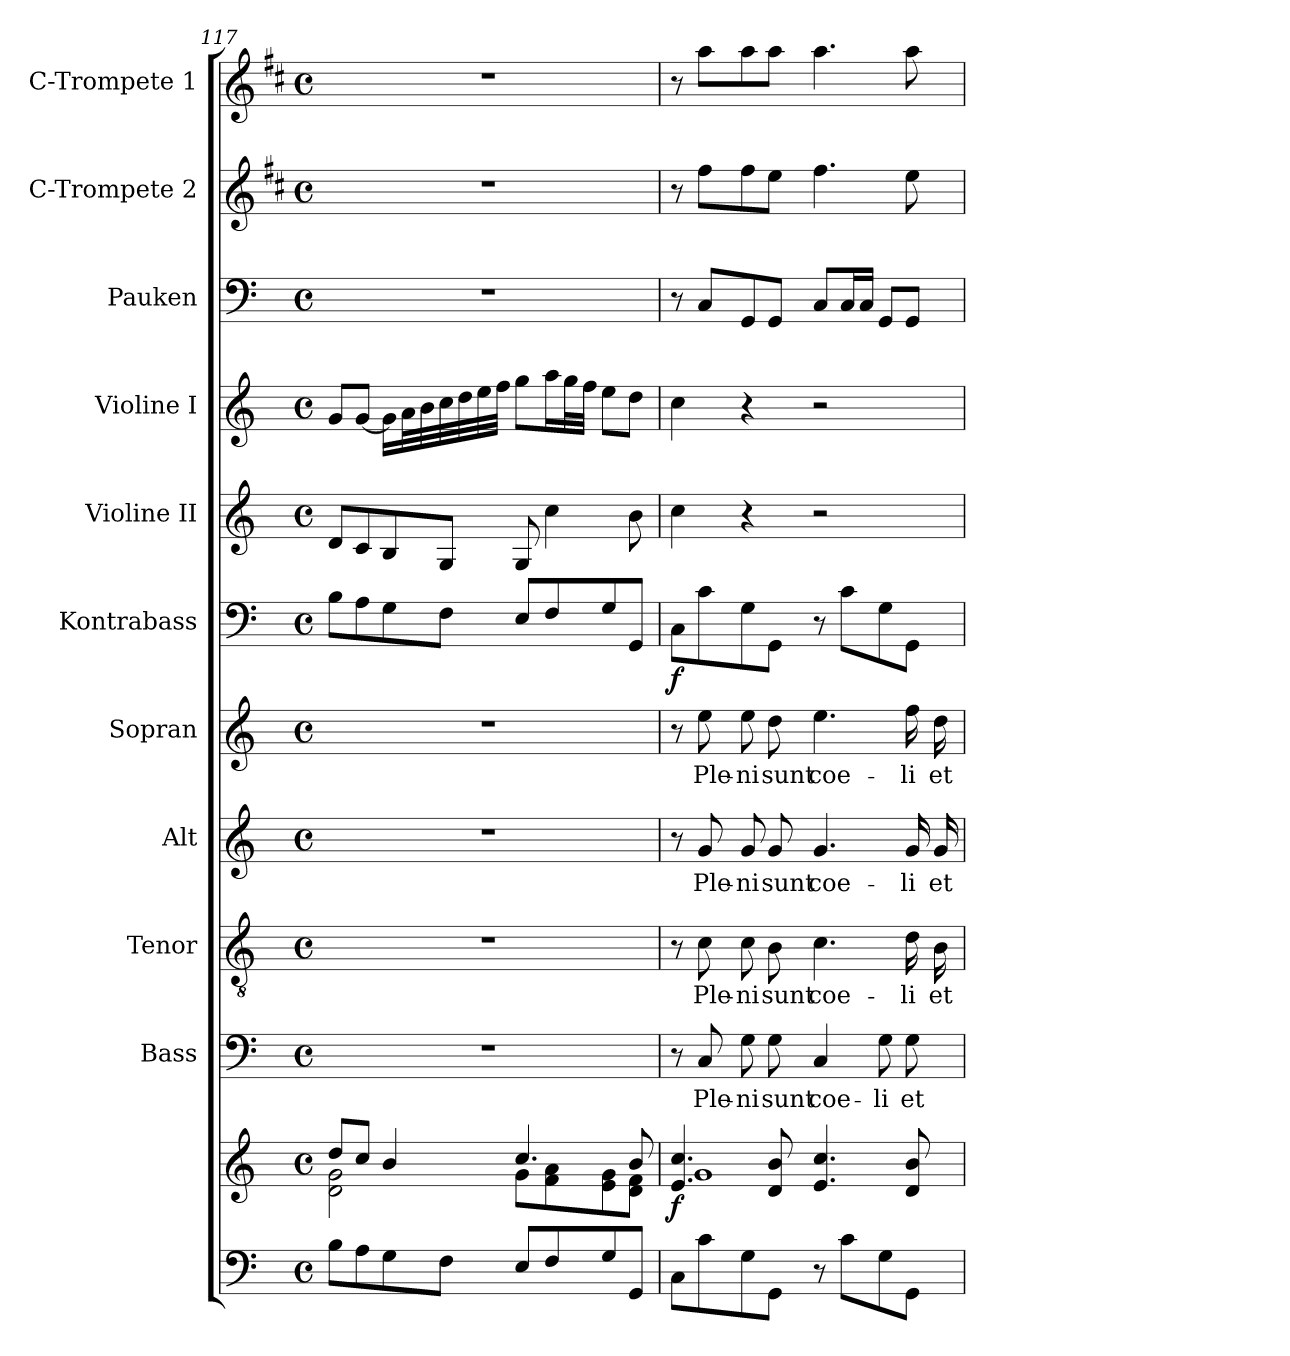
**kern	**kern	**dynam	**kern	**text	**kern	**text	**kern	**text	**kern	**text	**kern	**dynam	**kern	**kern	**kern	**kern	**kern
*part11	*part11	*part11	*part10	*part10	*part9	*part9	*part8	*part8	*part7	*part7	*part6	*part6	*part5	*part4	*part3	*part2	*part1
*staff12	*staff11	*staff11/12	*staff10	*staff10	*staff9	*staff9	*staff8	*staff8	*staff7	*staff7	*staff6	*staff6	*staff5	*staff4	*staff3	*staff2	*staff1
*	*	*	*I"Bass	*	*I"Tenor	*	*I"Alt	*	*I"Sopran	*	*I"Kontrabass	*	*I"Violine II	*I"Violine I	*I"Pauken	*I"C-Trompete 2	*I"C-Trompete 1
*	*	*	*I'B.	*	*I'T.	*	*I'A.	*	*I'S.	*	*I'Kb.	*	*I'Vl. II	*I'Vl. I	*I'Pk.	*I'C Trp. 2	*I'C Trp. 1
!!LO:PB:g=z
*clefF4	*clefG2	*	*clefF4	*	*clefGv2	*	*clefG2	*	*clefG2	*	*clefF4	*	*clefG2	*clefG2	*clefF4	*clefG2	*clefG2
*	*	*	*	*	*	*	*	*	*	*	*ITrd7c12	*	*	*	*	*ITrd1c2	*ITrd1c2
*k[]	*k[]	*	*k[]	*	*k[]	*	*k[]	*	*k[]	*	*k[]	*	*k[]	*k[]	*k[]	*k[]	*k[]
*C:	*C:	*	*C:	*	*C:	*	*C:	*	*C:	*	*C:	*	*C:	*C:	*C:	*C:	*C:
*M4/4	*M4/4	*	*M4/4	*	*M4/4	*	*M4/4	*	*M4/4	*	*M4/4	*	*M4/4	*M4/4	*M4/4	*M4/4	*M4/4
*met(c)	*met(c)	*	*met(c)	*	*met(c)	*	*met(c)	*	*met(c)	*	*met(c)	*	*met(c)	*met(c)	*met(c)	*met(c)	*met(c)
=117	=117	=117	=117	=117	=117	=117	=117	=117	=117	=117	=117	=117	=117	=117	=117	=117	=117
*	*^	*	*	*	*	*	*	*	*	*	*	*	*	*	*	*	*
8B\L	8dd/L	2d\ 2g\	.	1r	.	1r	.	1r	.	1r	.	8BB\L	.	8d/L	8g/L	1r	1r	1r
8A\	8cc/J	.	.	.	.	.	.	.	.	.	.	8AA\	.	8c/	[8g/J	.	.	.
8G\	4b/	.	.	.	.	.	.	.	.	.	.	8GG\	.	8B/	16g\LL]	.	.	.
.	.	.	.	.	.	.	.	.	.	.	.	.	.	.	32a\L	.	.	.
.	.	.	.	.	.	.	.	.	.	.	.	.	.	.	32b\	.	.	.
8F\J	.	.	.	.	.	.	.	.	.	.	.	8FF\J	.	8G/J	32cc\	.	.	.
.	.	.	.	.	.	.	.	.	.	.	.	.	.	.	32dd\	.	.	.
.	.	.	.	.	.	.	.	.	.	.	.	.	.	.	32ee\	.	.	.
.	.	.	.	.	.	.	.	.	.	.	.	.	.	.	32ff\JJJ	.	.	.
8E/L	4.cc/	8g\L	.	.	.	.	.	.	.	.	.	8EE/L	.	8G/	8gg\L	.	.	.
8F/	.	8f\ 8a\	.	.	.	.	.	.	.	.	.	8FF/	.	4cc\	16aa\L	.	.	.
.	.	.	.	.	.	.	.	.	.	.	.	.	.	.	32gg\L	.	.	.
.	.	.	.	.	.	.	.	.	.	.	.	.	.	.	32ff\JJJ	.	.	.
8G/	.	8e\ 8g\	.	.	.	.	.	.	.	.	.	8GG/	.	.	8ee\L	.	.	.
8GG/J	8b/	8d\ 8f\J	.	.	.	.	.	.	.	.	.	8GGG/J	.	8b\	8dd\J	.	.	.
=118	=118	=118	=118	=118	=118	=118	=118	=118	=118	=118	=118	=118	=118	=118	=118	=118	=118	=118
!	!	!	!LO:DY:b	!	!	!	!	!	!	!	!	!	!LO:DY:b	!	!	!	!	!
8C\L	4.e/ 4.cc/	1g	f	8r	.	8r	.	8r	.	8r	.	8CC\L	f	4cc\	4cc\	8r	8r	8r
!	!	!	!	!	!LO:LY:b	!	!LO:LY:b	!	!LO:LY:b	!	!LO:LY:b	!	!	!	!	!	!	!
8c\	.	.	.	8C/	Ple-	8c\	Ple-	8g/	Ple-	8ee\	Ple-	8C\	.	.	.	8C/L	8ee\L	8gg\L
!	!	!	!	!	!LO:LY:b	!	!LO:LY:b	!	!LO:LY:b	!	!LO:LY:b	!	!	!	!	!	!	!
8G\	.	.	.	8G\	-ni	8c\	-ni	8g/	-ni	8ee\	-ni	8GG\	.	4r	4r	8GG/	8ee\	8gg\
!	!	!	!	!	!LO:LY:b	!	!LO:LY:b	!	!LO:LY:b	!	!LO:LY:b	!	!	!	!	!	!	!
8GG\J	8d/ 8b/	.	.	8G\	sunt	8B\	sunt	8g/	sunt	8dd\	sunt	8GGG\J	.	.	.	8GG/J	8dd\J	8gg\J
!	!	!	!	!	!LO:LY:b	!	!LO:LY:b	!	!LO:LY:b	!	!LO:LY:b	!	!	!	!	!	!	!
8r	4.e/ 4.cc/	.	.	4C/	coe-	4.c\	coe-	4.g/	coe-	4.ee\	coe-	8r	.	2r	2r	8C/L	4.ee\	4.gg\
8c\L	.	.	.	.	.	.	.	.	.	.	.	8C\L	.	.	.	16C/L	.	.
.	.	.	.	.	.	.	.	.	.	.	.	.	.	.	.	16C/JJ	.	.
!	!	!	!	!	!LO:LY:b	!	!	!	!	!	!	!	!	!	!	!	!	!
8G\	.	.	.	8G\	-li	.	.	.	.	.	.	8GG\	.	.	.	8GG/L	.	.
!	!	!	!	!	!LO:LY:b	!	!LO:LY:b	!	!LO:LY:b	!	!LO:LY:b	!	!	!	!	!	!	!
8GG\J	8d/ 8b/	.	.	8G\	et	16d\	-li	16g/	-li	16ff\	-li	8GGG\J	.	.	.	8GG/J	8dd\	8gg\
!	!	!	!	!	!	!	!LO:LY:b	!	!LO:LY:b	!	!LO:LY:b	!	!	!	!	!	!	!
.	.	.	.	.	.	16B\	et	16g/	et	16dd\	et	.	.	.	.	.	.	.
*	*v	*v	*	*	*	*	*	*	*	*	*	*	*	*	*	*	*	*
=	=	=	=	=	=	=	=	=	=	=	=	=	=	=	=	=	=
*-	*-	*-	*-	*-	*-	*-	*-	*-	*-	*-	*-	*-	*-	*-	*-	*-	*-
